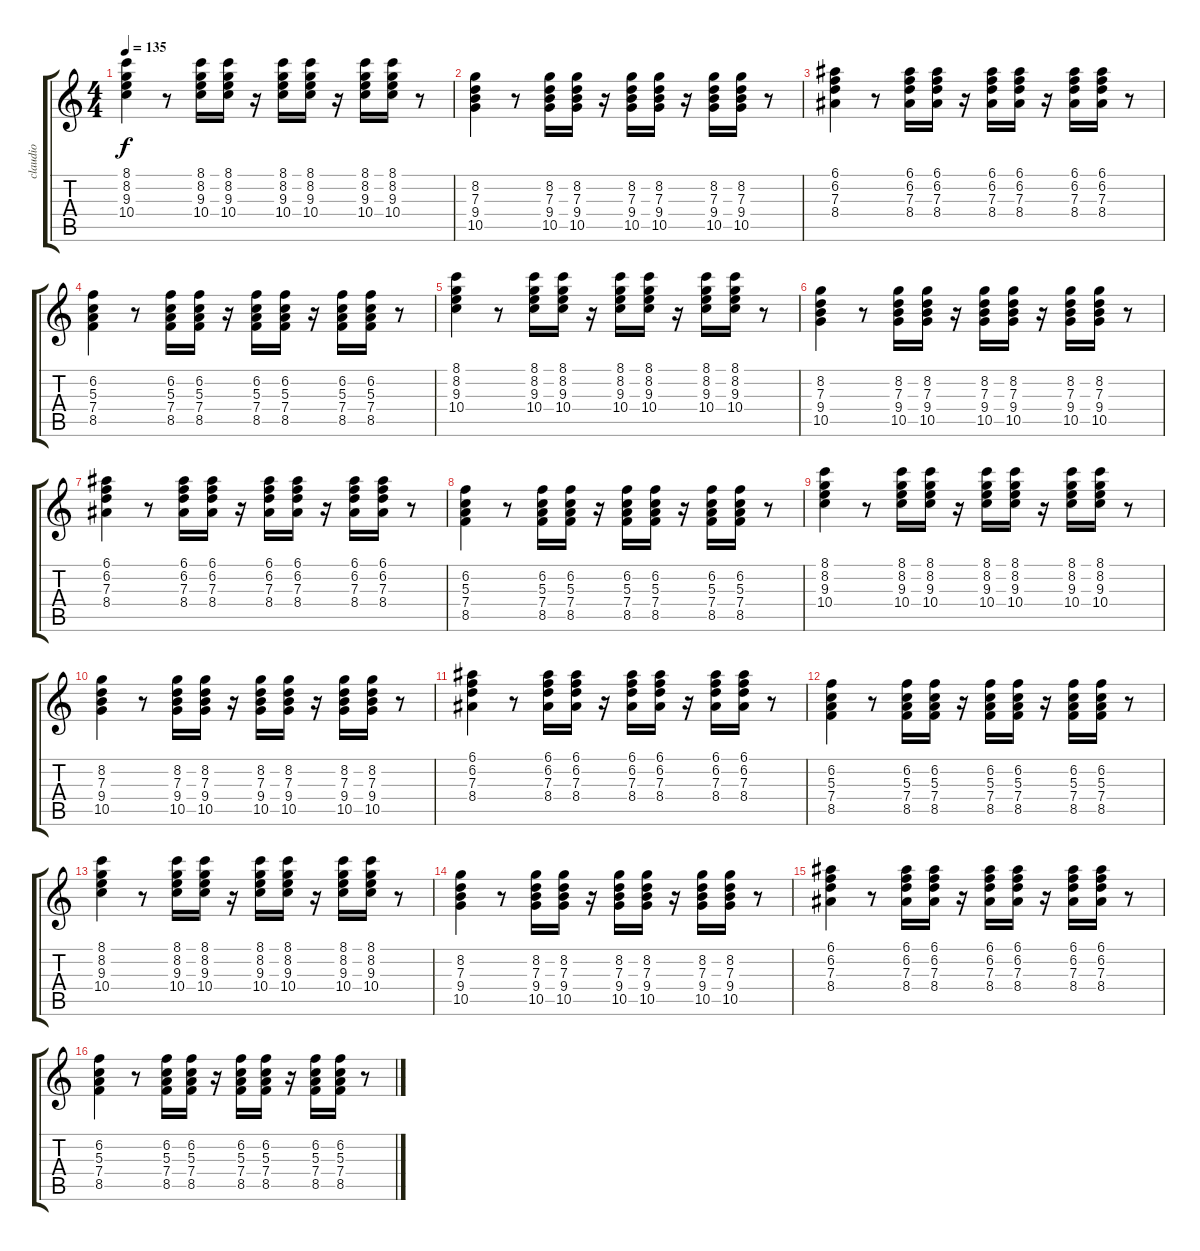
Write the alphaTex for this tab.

\track ("claudio" "claudio") {instrument electricguitarclean}
\staff {score tabs}
\tuning (E4 B3 G3 D3 A2 E2) {hide}
\ts (4 4)
\tempo 135
\clef g2
\ks c
(8.1 8.2 9.3 10.4).4{dy f} r.8 (8.1 8.2 9.3 10.4).16 (8.1 8.2 9.3 10.4).16 r.16 (8.1 8.2 9.3 10.4).16 (8.1 8.2 9.3 10.4).16 r.16 (8.1 8.2 9.3 10.4).16 (8.1 8.2 9.3 10.4).16 r.8 |
(8.2 7.3 9.4 10.5).4 r.8 (8.2 7.3 9.4 10.5).16 (8.2 7.3 9.4 10.5).16 r.16 (8.2 7.3 9.4 10.5).16 (8.2 7.3 9.4 10.5).16 r.16 (8.2 7.3 9.4 10.5).16 (8.2 7.3 9.4 10.5).16 r.8 |
(6.1 6.2 7.3 8.4).4 r.8 (6.1 6.2 7.3 8.4).16 (6.1 6.2 7.3 8.4).16 r.16 (6.1 6.2 7.3 8.4).16 (6.1 6.2 7.3 8.4).16 r.16 (6.1 6.2 7.3 8.4).16 (6.1 6.2 7.3 8.4).16 r.8 |
(6.2 5.3 7.4 8.5).4 r.8 (6.2 5.3 7.4 8.5).16 (6.2 5.3 7.4 8.5).16 r.16 (6.2 5.3 7.4 8.5).16 (6.2 5.3 7.4 8.5).16 r.16 (6.2 5.3 7.4 8.5).16 (6.2 5.3 7.4 8.5).16 r.8 |
(8.1 8.2 9.3 10.4).4 r.8 (8.1 8.2 9.3 10.4).16 (8.1 8.2 9.3 10.4).16 r.16 (8.1 8.2 9.3 10.4).16 (8.1 8.2 9.3 10.4).16 r.16 (8.1 8.2 9.3 10.4).16 (8.1 8.2 9.3 10.4).16 r.8 |
(8.2 7.3 9.4 10.5).4 r.8 (8.2 7.3 9.4 10.5).16 (8.2 7.3 9.4 10.5).16 r.16 (8.2 7.3 9.4 10.5).16 (8.2 7.3 9.4 10.5).16 r.16 (8.2 7.3 9.4 10.5).16 (8.2 7.3 9.4 10.5).16 r.8 |
(6.1 6.2 7.3 8.4).4 r.8 (6.1 6.2 7.3 8.4).16 (6.1 6.2 7.3 8.4).16 r.16 (6.1 6.2 7.3 8.4).16 (6.1 6.2 7.3 8.4).16 r.16 (6.1 6.2 7.3 8.4).16 (6.1 6.2 7.3 8.4).16 r.8 |
(6.2 5.3 7.4 8.5).4 r.8 (6.2 5.3 7.4 8.5).16 (6.2 5.3 7.4 8.5).16 r.16 (6.2 5.3 7.4 8.5).16 (6.2 5.3 7.4 8.5).16 r.16 (6.2 5.3 7.4 8.5).16 (6.2 5.3 7.4 8.5).16 r.8 |
(8.1 8.2 9.3 10.4).4 r.8 (8.1 8.2 9.3 10.4).16 (8.1 8.2 9.3 10.4).16 r.16 (8.1 8.2 9.3 10.4).16 (8.1 8.2 9.3 10.4).16 r.16 (8.1 8.2 9.3 10.4).16 (8.1 8.2 9.3 10.4).16 r.8 |
(8.2 7.3 9.4 10.5).4 r.8 (8.2 7.3 9.4 10.5).16 (8.2 7.3 9.4 10.5).16 r.16 (8.2 7.3 9.4 10.5).16 (8.2 7.3 9.4 10.5).16 r.16 (8.2 7.3 9.4 10.5).16 (8.2 7.3 9.4 10.5).16 r.8 |
(6.1 6.2 7.3 8.4).4 r.8 (6.1 6.2 7.3 8.4).16 (6.1 6.2 7.3 8.4).16 r.16 (6.1 6.2 7.3 8.4).16 (6.1 6.2 7.3 8.4).16 r.16 (6.1 6.2 7.3 8.4).16 (6.1 6.2 7.3 8.4).16 r.8 |
(6.2 5.3 7.4 8.5).4 r.8 (6.2 5.3 7.4 8.5).16 (6.2 5.3 7.4 8.5).16 r.16 (6.2 5.3 7.4 8.5).16 (6.2 5.3 7.4 8.5).16 r.16 (6.2 5.3 7.4 8.5).16 (6.2 5.3 7.4 8.5).16 r.8 |
(8.1 8.2 9.3 10.4).4 r.8 (8.1 8.2 9.3 10.4).16 (8.1 8.2 9.3 10.4).16 r.16 (8.1 8.2 9.3 10.4).16 (8.1 8.2 9.3 10.4).16 r.16 (8.1 8.2 9.3 10.4).16 (8.1 8.2 9.3 10.4).16 r.8 |
(8.2 7.3 9.4 10.5).4 r.8 (8.2 7.3 9.4 10.5).16 (8.2 7.3 9.4 10.5).16 r.16 (8.2 7.3 9.4 10.5).16 (8.2 7.3 9.4 10.5).16 r.16 (8.2 7.3 9.4 10.5).16 (8.2 7.3 9.4 10.5).16 r.8 |
(6.1 6.2 7.3 8.4).4 r.8 (6.1 6.2 7.3 8.4).16 (6.1 6.2 7.3 8.4).16 r.16 (6.1 6.2 7.3 8.4).16 (6.1 6.2 7.3 8.4).16 r.16 (6.1 6.2 7.3 8.4).16 (6.1 6.2 7.3 8.4).16 r.8 |
(6.2 5.3 7.4 8.5).4 r.8 (6.2 5.3 7.4 8.5).16 (6.2 5.3 7.4 8.5).16 r.16 (6.2 5.3 7.4 8.5).16 (6.2 5.3 7.4 8.5).16 r.16 (6.2 5.3 7.4 8.5).16 (6.2 5.3 7.4 8.5).16 r.8
